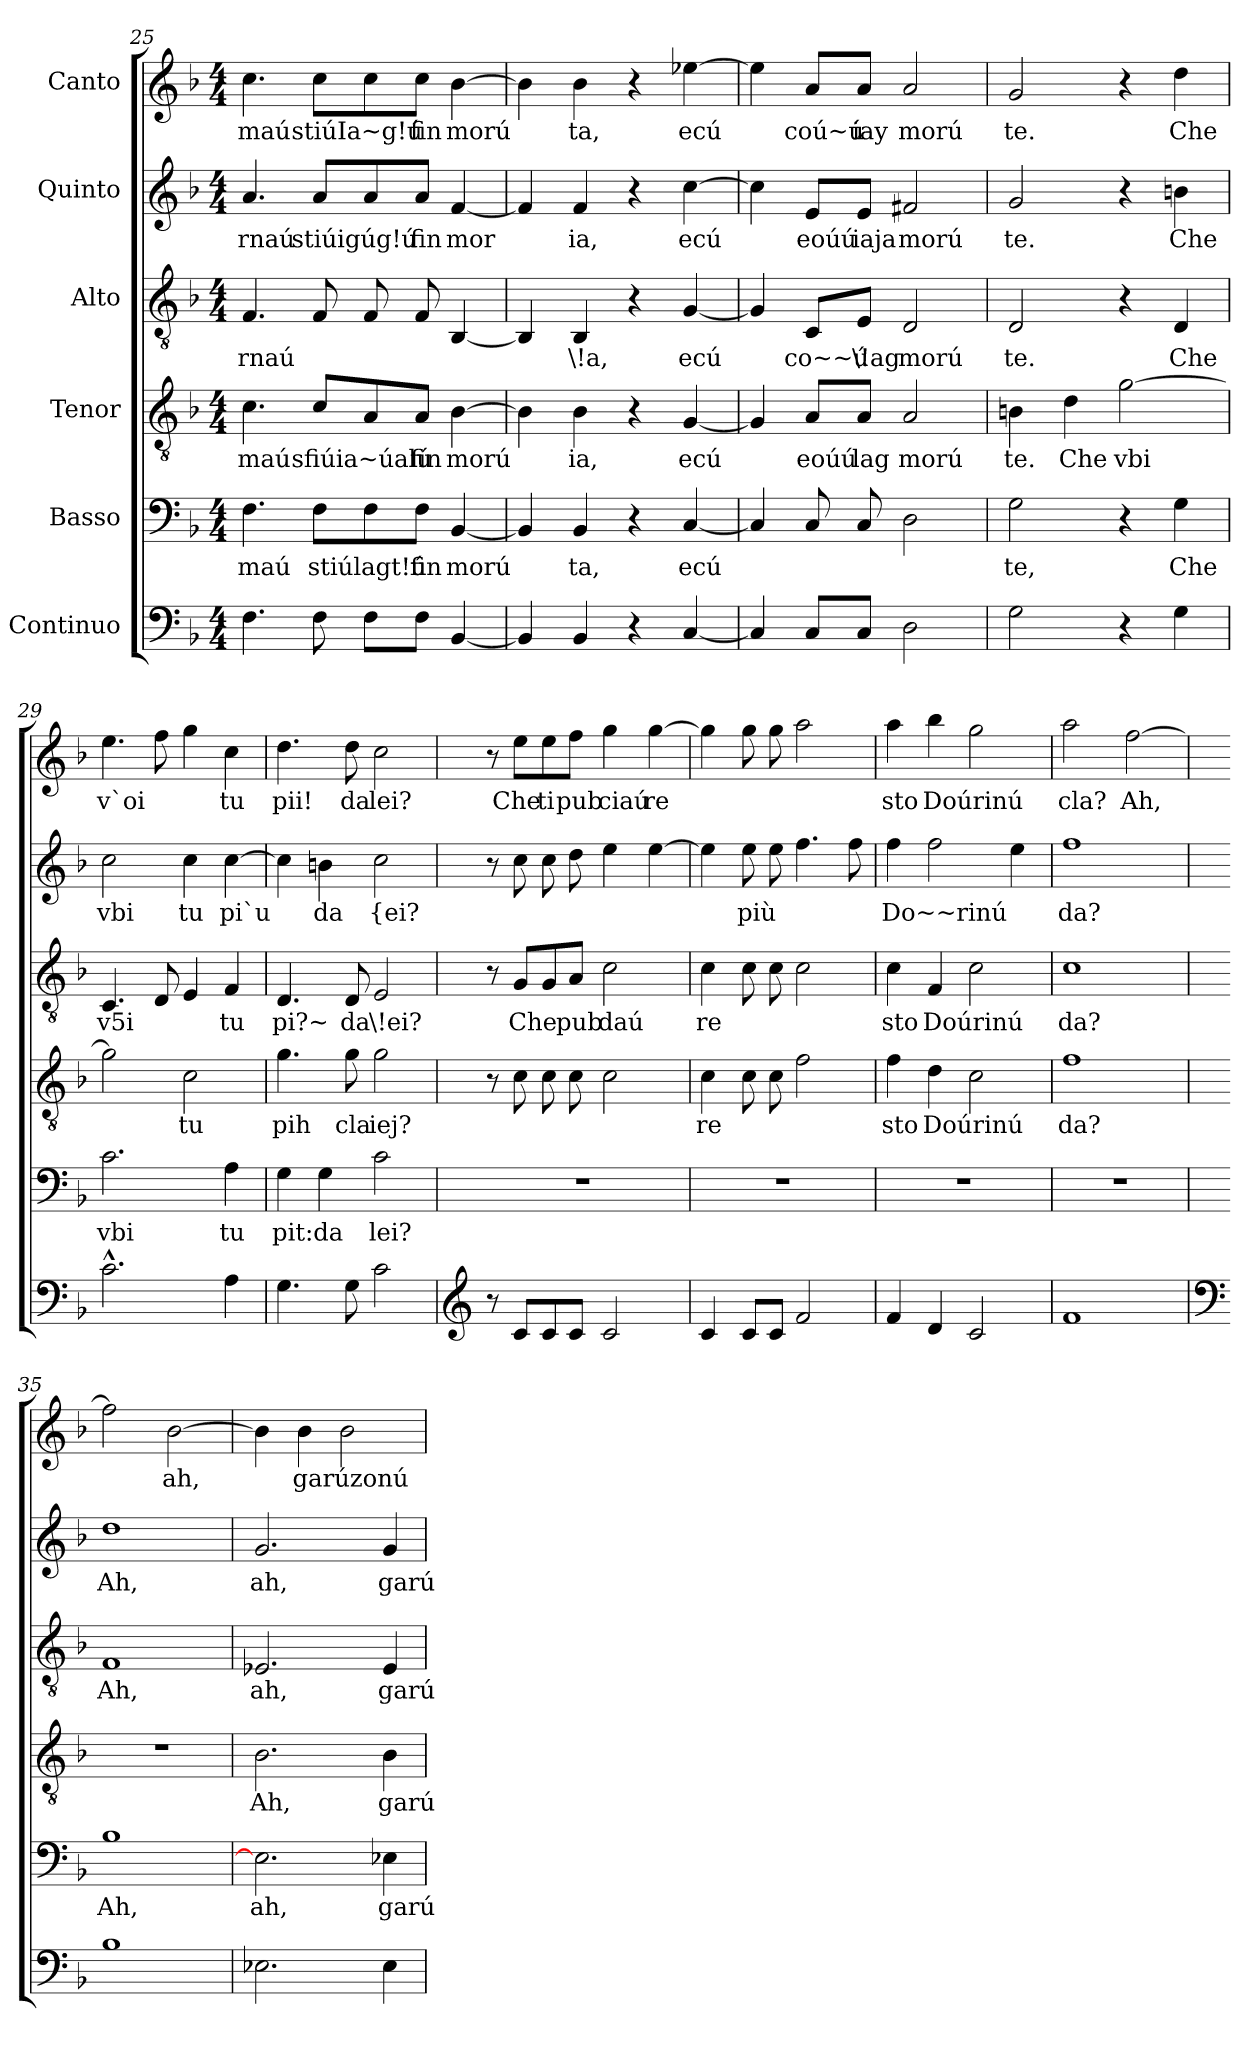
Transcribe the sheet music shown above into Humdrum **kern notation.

**kern	**kern	**text	**kern	**text	**kern	**text	**kern	**text	**kern	**text
*part6	*part5	*part5	*part4	*part4	*part3	*part3	*part2	*part2	*part1	*part1
*staff6	*staff5	*staff5	*staff4	*staff4	*staff3	*staff3	*staff2	*staff2	*staff1	*staff1
*I"Continuo	*I"Basso	*	*I"Tenor	*	*I"Alto	*	*I"Quinto	*	*I"Canto	*
*clefF4	*clefF4	*	*clefGv2	*	*clefGv2	*	*clefG2	*	*clefG2	*
*k[b-]	*k[b-]	*	*k[b-]	*	*k[b-]	*	*k[b-]	*	*k[b-]	*
*F:	*F:	*	*F:	*	*F:	*	*F:	*	*F:	*
*M4/4	*M4/4	*	*M4/4	*	*M4/4	*	*M4/4	*	*M4/4	*
=25	=25	=25	=25	=25	=25	=25	=25	=25	=25	=25
!	!	!LO:LY:b	!	!LO:LY:b	!	!LO:LY:b	!	!LO:LY:b	!	!LO:LY:b
4.F\	4.F\	maú	4.c\	maú	4.F/	rnaú	4.a/	rnaú	4.cc\	maú
!	!	!LO:LY:b	!	!LO:LY:b	!	!	!	!LO:LY:b	!	!LO:LY:b
8F\	8F\L	stiúlagt!ú	8c/L	sfiúia~úalú	8F/	.	8a/L	stiúigúg!ú	8cc\L	stiúIa~g!ú
8F\L	8F\	.	8A/	.	8F/	.	8a/	.	8cc\	.
!	!	!LO:LY:b	!	!LO:LY:b	!	!	!	!LO:LY:b	!	!LO:LY:b
8F\J	8F\J	fin	8A/J	fin	8F/	.	8a/J	fin	8cc\J	fin
!	!	!LO:LY:b	!	!LO:LY:b	!	!	!	!LO:LY:b	!	!LO:LY:b
[4BB-/	[4BB-/	morú	[4B-\	morú	[4BB-/	.	[4f/	mor	[4b-\	morú
=26	=26	=26	=26	=26	=26	=26	=26	=26	=26	=26
4BB-/]	4BB-/]	.	4B-\]	.	4BB-/]	.	4f/]	.	4b-\]	.
!	!	!LO:LY:b	!	!LO:LY:b	!	!LO:LY:b	!	!LO:LY:b	!	!LO:LY:b
4BB-/	4BB-/	ta,	4B-\	ia,	4BB-/	\!a,	4f/	ia,	4b-\	ta,
4r	4r	.	4r	.	4r	.	4r	.	4r	.
!	!	!LO:LY:b	!	!LO:LY:b	!	!LO:LY:b	!	!LO:LY:b	!	!LO:LY:b
[4C/	[4C/	ecú	[4G/	ecú	[4G/	ecú	[4cc\	ecú	[4ee-X\	ecú
=27	=27	=27	=27	=27	=27	=27	=27	=27	=27	=27
4C/]	4C/]	.	4G/]	.	4G/]	.	4cc\]	.	4ee-\]	.
!	!	!	!	!LO:LY:b	!	!LO:LY:b	!	!LO:LY:b	!	!LO:LY:b
8C/L	8C/	.	8A/L	eoúú	8C/L	co~~ú	8e/L	eoúú	8a/L	coú~ú
!	!	!	!	!LO:LY:b	!	!LO:LY:b	!	!LO:LY:b	!	!LO:LY:b
8C/J	8C/	.	8A/J	lag	8E/J	\!ag	8e/J	iaja	8a/J	iay
!	!	!	!	!LO:LY:b	!	!LO:LY:b	!	!LO:LY:b	!	!LO:LY:b
2D\	2D\	.	2A/	morú	2D/	morú	2f#X/	morú	2a/	morú
=28	=28	=28	=28	=28	=28	=28	=28	=28	=28	=28
!	!	!LO:LY:b	!	!LO:LY:b	!	!LO:LY:b	!	!LO:LY:b	!	!LO:LY:b
2G\	2G\	te,	4Bn\	te.	2D/	te.	2g/	te.	2g/	te.
!	!	!	!	!LO:LY:b	!	!	!	!	!	!
.	.	.	4d\	Che	.	.	.	.	.	.
!	!	!	!	!LO:LY:b	!	!	!	!	!	!
4r	4r	.	[2g\	vbi	4r	.	4r	.	4r	.
!	!	!LO:LY:b	!	!	!	!LO:LY:b	!	!LO:LY:b	!	!LO:LY:b
4G\	4G\	Che	.	.	4D/	Che	4bn\	Che	4dd\	Che
=29	=29	=29	=29	=29	=29	=29	=29	=29	=29	=29
!	!	!LO:LY:b	!	!	!	!LO:LY:b	!	!LO:LY:b	!	!LO:LY:b
2.c^^\	2.c\	vbi	2g\]	.	4.C/	v5i	2cc\	vbi	4.ee\	v`oi
.	.	.	.	.	8D/	.	.	.	8ff\	.
!	!	!	!	!LO:LY:b	!	!	!	!LO:LY:b	!	!
.	.	.	2c\	tu	4E/	.	4cc\	tu	4gg\	.
!	!	!LO:LY:b	!	!	!	!LO:LY:b	!	!LO:LY:b	!	!LO:LY:b
4A\	4A\	tu	.	.	4F/	tu	[4cc\	pi`u	4cc\	tu
=30	=30	=30	=30	=30	=30	=30	=30	=30	=30	=30
!	!	!LO:LY:b	!	!LO:LY:b	!	!LO:LY:b	!	!	!	!LO:LY:b
4.G\	4G\	pit:	4.g\	pih	4.D/	pi?~	4cc\]	.	4.dd\	pii!
!	!	!LO:LY:b	!	!	!	!	!	!LO:LY:b	!	!
.	4G\	da	.	.	.	.	4bn\	da	.	.
!	!	!	!	!LO:LY:b	!	!LO:LY:b	!	!	!	!LO:LY:b
8G\	.	.	8g\	cla	8D/	da	.	.	8dd\	da
!	!	!LO:LY:b	!	!LO:LY:b	!	!LO:LY:b	!	!LO:LY:b	!	!LO:LY:b
2c\	2c\	lei?	2g\	iej?	2E/	\!ei?	2cc\	{ei?	2cc\	lei?
=31	=31	=31	=31	=31	=31	=31	=31	=31	=31	=31
*clefG2	*	*	*	*	*	*	*	*	*	*
8r	1r	.	8r	.	8r	.	8r	.	8r	.
!	!	!	!	!	!	!LO:LY:b	!	!	!	!LO:LY:b
8c/L	.	.	8c\	.	8G/L	Che	8cc\	.	8ee\L	Che
!	!	!	!	!	!	!	!	!	!	!LO:LY:b
8c/	.	.	8c\	.	8G/	.	8cc\	.	8ee\	ti
!	!	!	!	!	!	!LO:LY:b	!	!	!	!LO:LY:b
8c/J	.	.	8c\	.	8A/J	pub	8dd\	.	8ff\J	pub
!	!	!	!	!	!	!LO:LY:b	!	!	!	!LO:LY:b
2c/	.	.	2c\	.	2c\	daú	4ee\	.	4gg\	ciaú
!	!	!	!	!	!	!	!	!	!	!LO:LY:b
.	.	.	.	.	.	.	[4ee\	.	[4gg\	re
=32	=32	=32	=32	=32	=32	=32	=32	=32	=32	=32
!	!	!	!	!LO:LY:b	!	!LO:LY:b	!	!	!	!
4c/	1r	.	4c\	re	4c\	re	4ee\]	.	4gg\]	.
!	!	!	!	!	!	!	!	!LO:LY:b	!	!
8c/L	.	.	8c\	.	8c\	.	8ee\	più	8gg\	.
8c/J	.	.	8c\	.	8c\	.	8ee\	.	8gg\	.
2f/	.	.	2f\	.	2c\	.	4.ff\	.	2aa\	.
.	.	.	.	.	.	.	8ff\	.	.	.
=33	=33	=33	=33	=33	=33	=33	=33	=33	=33	=33
!	!	!	!	!LO:LY:b	!	!LO:LY:b	!	!LO:LY:b	!	!LO:LY:b
4f/	1r	.	4f\	sto	4c\	sto	4ff\	Do~~rinú	4aa\	sto
!	!	!	!	!LO:LY:b	!	!LO:LY:b	!	!	!	!LO:LY:b
4d/	.	.	4d\	Doúrinú	4F/	Doúrinú	2ff\	.	4bb-\	Doúrinú
2c/	.	.	2c\	.	2c\	.	.	.	2gg\	.
.	.	.	.	.	.	.	4ee\	.	.	.
=34	=34	=34	=34	=34	=34	=34	=34	=34	=34	=34
!	!	!	!	!LO:LY:b	!	!LO:LY:b	!	!LO:LY:b	!	!LO:LY:b
1f	1r	.	1f	da?	1c	da?	1ff	da?	2aa\	cla?
!	!	!	!	!	!	!	!	!	!	!LO:LY:b
.	.	.	.	.	.	.	.	.	[2ff\	Ah,
=35	=35	=35	=35	=35	=35	=35	=35	=35	=35	=35
*clefF4	*	*	*	*	*	*	*	*	*	*
!	!	!LO:LY:b	!	!	!	!LO:LY:b	!	!LO:LY:b	!	!
1B-	1B-	Ah,	1r	.	1F	Ah,	1dd	Ah,	2ff\]	.
!	!	!	!	!	!	!	!	!	!	!LO:LY:b
.	.	.	.	.	.	.	.	.	[2b-\	ah,
=36	=36	=36	=36	=36	=36	=36	=36	=36	=36	=36
!	!	!LO:LY:b	!	!LO:LY:b	!	!LO:LY:b	!	!LO:LY:b	!	!
2.E-X\	2.E-\]	ah,	2.B-\	Ah,	2.E-X/	ah,	2.g/	ah,	4b-\]	.
!	!	!	!	!	!	!	!	!	!	!LO:LY:b
.	.	.	.	.	.	.	.	.	4b-\	garúzonú
.	.	.	.	.	.	.	.	.	2b-\	.
!	!	!LO:LY:b	!	!LO:LY:b	!	!LO:LY:b	!	!LO:LY:b	!	!
4E-\	4E-X\	garú	4B-\	garú	4E-/	garú	4g/	garú	.	.
=	=	=	=	=	=	=	=	=	=	=
*-	*-	*-	*-	*-	*-	*-	*-	*-	*-	*-
